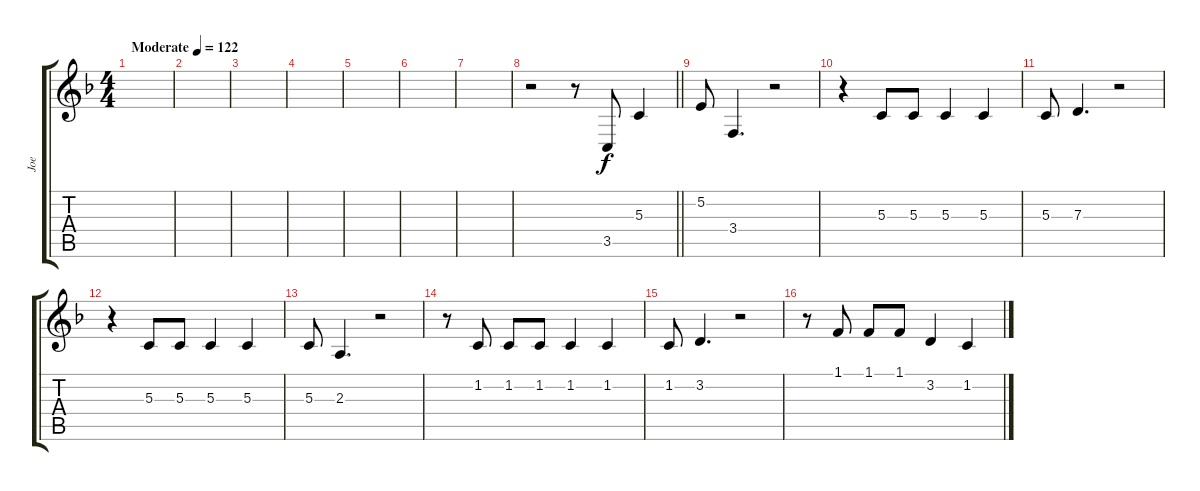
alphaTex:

\track ("Joe" "Joe") {instrument lead1square}
\staff {score tabs}
\tuning (E4 B3 G3 D3 A2 E2) {hide}
\ts (4 4)
\tempo (122 "Moderate")
\clef g2
\ks f
|
|
|
|
|
|
|
\barLineRight lightlight
r.2 r.8 3.5.8 5.3.4 |
5.2.8 3.4.4{d} r.2 |
r.4 5.3.8 5.3.8 5.3.4 5.3.4 |
5.3.8 7.3.4{d} r.2 |
r.4 5.3.8 5.3.8 5.3.4 5.3.4 |
5.3.8 2.3.4{d} r.2 |
r.8 1.2.8 1.2.8 1.2.8 1.2.4 1.2.4 |
1.2.8 3.2.4{d} r.2 |
r.8 1.1.8 1.1.8 1.1.8 3.2.4 1.2.4
